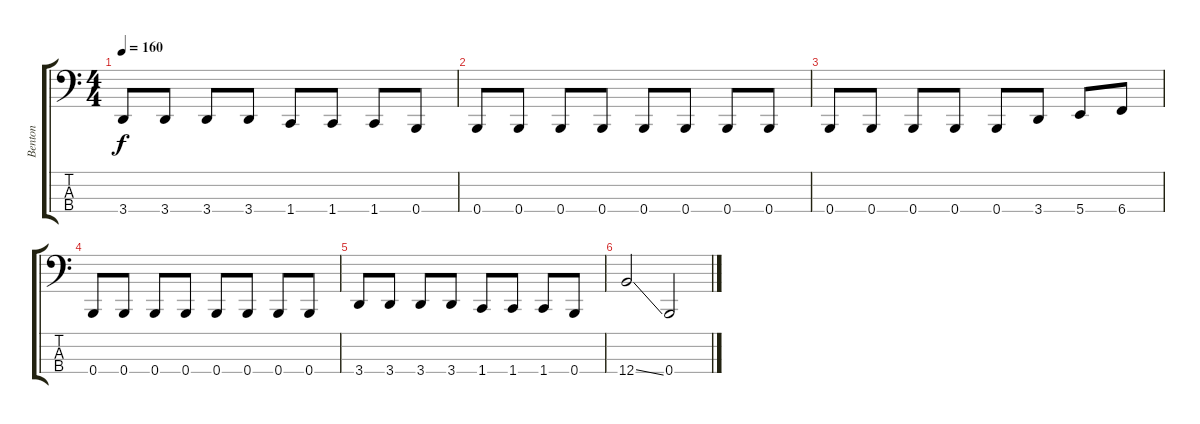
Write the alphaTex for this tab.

\track ("Benton" "Benton") {instrument electricbassfinger}
\staff {score tabs}
\tuning (E2 B1 Gb1 B0) {hide}
\ts (4 4)
\tempo 160
\clef f4
\ks c
3.4.8{dy f} 3.4.8 3.4.8 3.4.8 1.4.8 1.4.8 1.4.8 0.4.8 |
0.4.8 0.4.8 0.4.8 0.4.8 0.4.8 0.4.8 0.4.8 0.4.8 |
0.4.8 0.4.8 0.4.8 0.4.8 0.4.8 3.4.8 5.4.8 6.4.8 |
0.4.8 0.4.8 0.4.8 0.4.8 0.4.8 0.4.8 0.4.8 0.4.8 |
3.4.8 3.4.8 3.4.8 3.4.8 1.4.8 1.4.8 1.4.8 0.4.8 |
12.4{ss}.2 0.4.2
